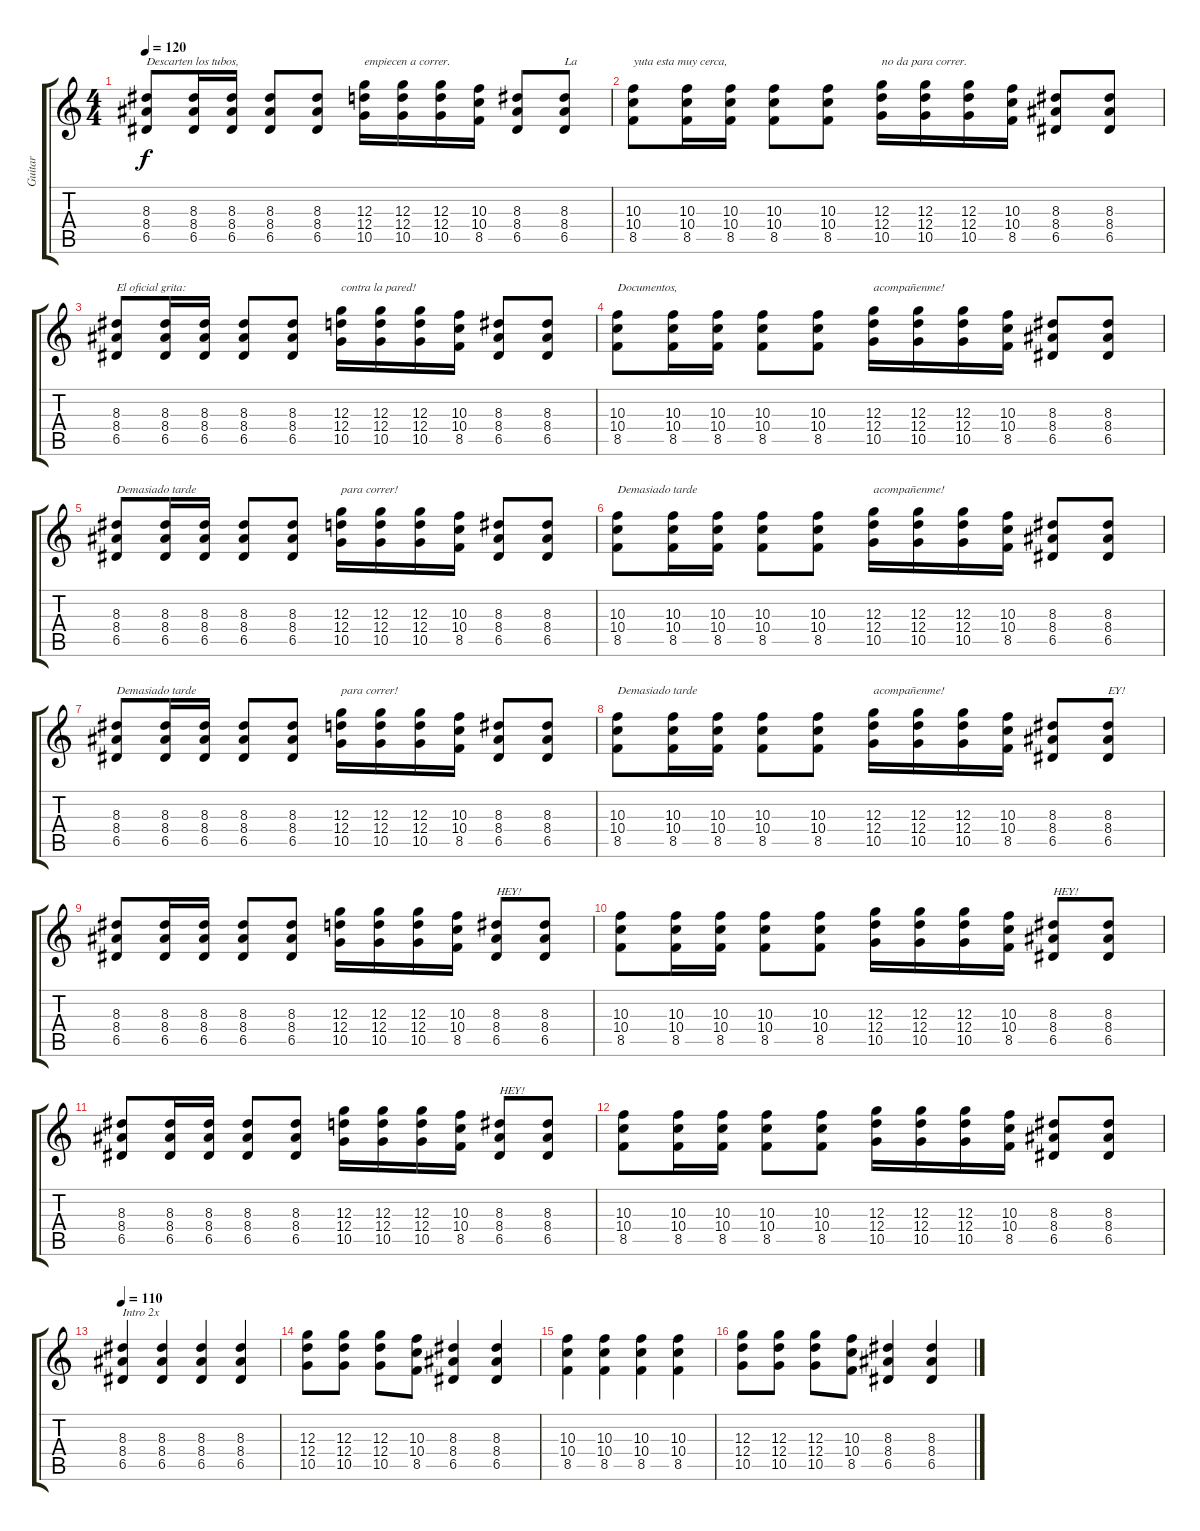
\track ("Guitar" "Guitar") {instrument overdrivenguitar}
\staff {score tabs}
\tuning (E4 B3 G3 D3 A2 E2) {hide}
\ts (4 4)
\tempo 120
\clef g2
\ks c
(8.3 8.4 6.5).8{txt "Descarten los tubos," dy f} (8.3 8.4 6.5).16 (8.3 8.4 6.5).16 (8.3 8.4 6.5).8 (8.3 8.4 6.5).8 (12.3 12.4 10.5).16{txt "empiecen a correr."} (12.3 12.4 10.5).16 (12.3 12.4 10.5).16 (10.3 10.4 8.5).16 (8.3 8.4 6.5).8 (8.3 8.4 6.5).8{txt "La"} |
(10.3 10.4 8.5).8{txt "yuta esta muy cerca,"} (10.3 10.4 8.5).16 (10.3 10.4 8.5).16 (10.3 10.4 8.5).8 (10.3 10.4 8.5).8 (12.3 12.4 10.5).16{txt "no da para correr."} (12.3 12.4 10.5).16 (12.3 12.4 10.5).16 (10.3 10.4 8.5).16 (8.3 8.4 6.5).8 (8.3 8.4 6.5).8 |
(8.3 8.4 6.5).8{txt "El oficial grita:"} (8.3 8.4 6.5).16 (8.3 8.4 6.5).16 (8.3 8.4 6.5).8 (8.3 8.4 6.5).8 (12.3 12.4 10.5).16{txt "contra la pared!"} (12.3 12.4 10.5).16 (12.3 12.4 10.5).16 (10.3 10.4 8.5).16 (8.3 8.4 6.5).8 (8.3 8.4 6.5).8 |
(10.3 10.4 8.5).8{txt "Documentos,"} (10.3 10.4 8.5).16 (10.3 10.4 8.5).16 (10.3 10.4 8.5).8 (10.3 10.4 8.5).8 (12.3 12.4 10.5).16{txt "acompañenme!"} (12.3 12.4 10.5).16 (12.3 12.4 10.5).16 (10.3 10.4 8.5).16 (8.3 8.4 6.5).8 (8.3 8.4 6.5).8 |
(8.3 8.4 6.5).8{txt "Demasiado tarde"} (8.3 8.4 6.5).16 (8.3 8.4 6.5).16 (8.3 8.4 6.5).8 (8.3 8.4 6.5).8 (12.3 12.4 10.5).16{txt "para correr!"} (12.3 12.4 10.5).16 (12.3 12.4 10.5).16 (10.3 10.4 8.5).16 (8.3 8.4 6.5).8 (8.3 8.4 6.5).8 |
(10.3 10.4 8.5).8{txt "Demasiado tarde"} (10.3 10.4 8.5).16 (10.3 10.4 8.5).16 (10.3 10.4 8.5).8 (10.3 10.4 8.5).8 (12.3 12.4 10.5).16{txt "acompañenme!"} (12.3 12.4 10.5).16 (12.3 12.4 10.5).16 (10.3 10.4 8.5).16 (8.3 8.4 6.5).8 (8.3 8.4 6.5).8 |
(8.3 8.4 6.5).8{txt "Demasiado tarde"} (8.3 8.4 6.5).16 (8.3 8.4 6.5).16 (8.3 8.4 6.5).8 (8.3 8.4 6.5).8 (12.3 12.4 10.5).16{txt "para correr!"} (12.3 12.4 10.5).16 (12.3 12.4 10.5).16 (10.3 10.4 8.5).16 (8.3 8.4 6.5).8 (8.3 8.4 6.5).8 |
(10.3 10.4 8.5).8{txt "Demasiado tarde"} (10.3 10.4 8.5).16 (10.3 10.4 8.5).16 (10.3 10.4 8.5).8 (10.3 10.4 8.5).8 (12.3 12.4 10.5).16{txt "acompañenme!"} (12.3 12.4 10.5).16 (12.3 12.4 10.5).16 (10.3 10.4 8.5).16 (8.3 8.4 6.5).8 (8.3 8.4 6.5).8{txt "EY!"} |
(8.3 8.4 6.5).8 (8.3 8.4 6.5).16 (8.3 8.4 6.5).16 (8.3 8.4 6.5).8 (8.3 8.4 6.5).8 (12.3 12.4 10.5).16 (12.3 12.4 10.5).16 (12.3 12.4 10.5).16 (10.3 10.4 8.5).16 (8.3 8.4 6.5).8{txt "HEY!"} (8.3 8.4 6.5).8 |
(10.3 10.4 8.5).8 (10.3 10.4 8.5).16 (10.3 10.4 8.5).16 (10.3 10.4 8.5).8 (10.3 10.4 8.5).8 (12.3 12.4 10.5).16 (12.3 12.4 10.5).16 (12.3 12.4 10.5).16 (10.3 10.4 8.5).16 (8.3 8.4 6.5).8{txt "HEY!"} (8.3 8.4 6.5).8 |
(8.3 8.4 6.5).8 (8.3 8.4 6.5).16 (8.3 8.4 6.5).16 (8.3 8.4 6.5).8 (8.3 8.4 6.5).8 (12.3 12.4 10.5).16 (12.3 12.4 10.5).16 (12.3 12.4 10.5).16 (10.3 10.4 8.5).16 (8.3 8.4 6.5).8{txt "HEY!"} (8.3 8.4 6.5).8 |
(10.3 10.4 8.5).8 (10.3 10.4 8.5).16 (10.3 10.4 8.5).16 (10.3 10.4 8.5).8 (10.3 10.4 8.5).8 (12.3 12.4 10.5).16 (12.3 12.4 10.5).16 (12.3 12.4 10.5).16 (10.3 10.4 8.5).16 (8.3 8.4 6.5).8 (8.3 8.4 6.5).8 |
\tempo 110
(8.3 8.4 6.5).4{txt "Intro 2x"} (8.3 8.4 6.5).4 (8.3 8.4 6.5).4 (8.3 8.4 6.5).4 |
(12.3 12.4 10.5).8 (12.3 12.4 10.5).8 (12.3 12.4 10.5).8 (10.3 10.4 8.5).8 (8.3 8.4 6.5).4 (8.3 8.4 6.5).4 |
(10.3 10.4 8.5).4 (10.3 10.4 8.5).4 (10.3 10.4 8.5).4 (10.3 10.4 8.5).4 |
(12.3 12.4 10.5).8 (12.3 12.4 10.5).8 (12.3 12.4 10.5).8 (10.3 10.4 8.5).8 (8.3 8.4 6.5).4 (8.3 8.4 6.5).4
